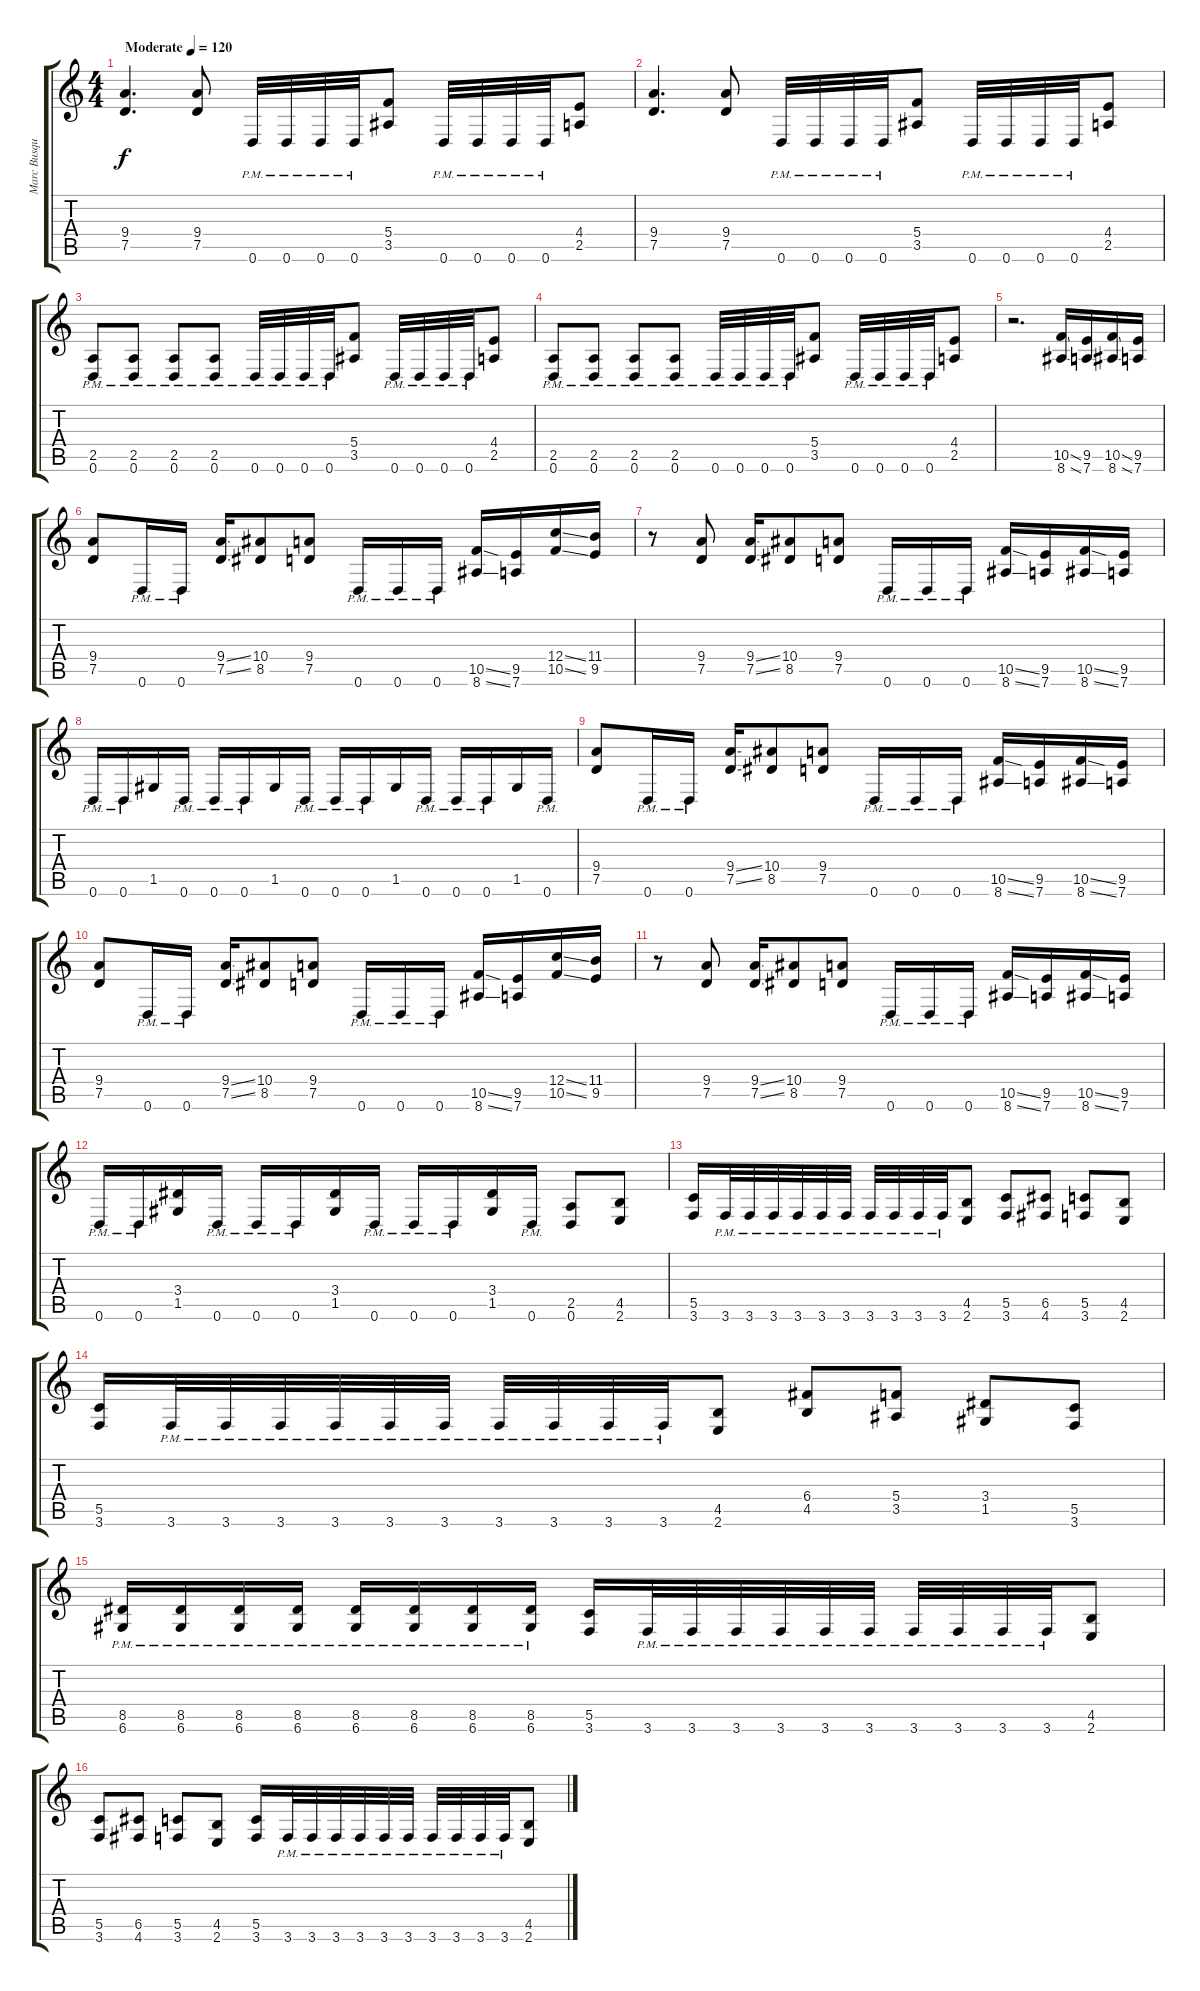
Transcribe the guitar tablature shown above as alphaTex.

\track ("Marc Busque" "Marc Busqu") {instrument distortionguitar}
\staff {score tabs}
\tuning (D4 A3 F3 C3 G2 D2) {hide}
\ts (4 4)
\tempo (120 "Moderate")
\clef g2
\ks c
(9.4 7.5).4{d dy f instrument distortionguitar} (9.4 7.5).8 0.6{pm}.32 0.6{pm}.32 0.6{pm}.32 0.6{pm}.32 (5.4 3.5).8 0.6{pm}.32 0.6{pm}.32 0.6{pm}.32 0.6{pm}.32 (4.4 2.5).8 |
(9.4 7.5).4{d} (9.4 7.5).8 0.6{pm}.32 0.6{pm}.32 0.6{pm}.32 0.6{pm}.32 (5.4 3.5).8 0.6{pm}.32 0.6{pm}.32 0.6{pm}.32 0.6{pm}.32 (4.4 2.5).8 |
(2.5{pm} 0.6{pm}).8 (2.5{pm} 0.6{pm}).8 (2.5{pm} 0.6{pm}).8 (2.5{pm} 0.6{pm}).8 0.6{pm}.32 0.6{pm}.32 0.6{pm}.32 0.6{pm}.32 (5.4 3.5).8 0.6{pm}.32 0.6{pm}.32 0.6{pm}.32 0.6{pm}.32 (4.4 2.5).8 |
(2.5{pm} 0.6{pm}).8 (2.5{pm} 0.6{pm}).8 (2.5{pm} 0.6{pm}).8 (2.5{pm} 0.6{pm}).8 0.6{pm}.32 0.6{pm}.32 0.6{pm}.32 0.6{pm}.32 (5.4 3.5).8 0.6{pm}.32 0.6{pm}.32 0.6{pm}.32 0.6{pm}.32 (4.4 2.5).8 |
r.2{d} (10.5{ss} 8.6{ss}).16 (9.5 7.6).16 (10.5{ss} 8.6{ss}).16 (9.5 7.6).16 |
(9.4 7.5).8 0.6{pm}.16 0.6{pm}.16 (9.4{ss} 7.5{ss}).16 (10.4 8.5).8 (9.4 7.5).8 0.6{pm}.16 0.6{pm}.16 0.6{pm}.16 (10.5{ss} 8.6{ss}).16 (9.5 7.6).16 (12.4{ss} 10.5{ss}).16 (11.4 9.5).16 |
r.8 (9.4 7.5).8 (9.4{ss} 7.5{ss}).16 (10.4 8.5).8 (9.4 7.5).8 0.6{pm}.16 0.6{pm}.16 0.6{pm}.16 (10.5{ss} 8.6{ss}).16 (9.5 7.6).16 (10.5{ss} 8.6{ss}).16 (9.5 7.6).16 |
0.6{pm}.16 0.6{pm}.16 1.5.16 0.6{pm}.16 0.6{pm}.16 0.6{pm}.16 1.5.16 0.6{pm}.16 0.6{pm}.16 0.6{pm}.16 1.5.16 0.6{pm}.16 0.6{pm}.16 0.6{pm}.16 1.5.16 0.6{pm}.16 |
(9.4 7.5).8 0.6{pm}.16 0.6{pm}.16 (9.4{ss} 7.5{ss}).16 (10.4 8.5).8 (9.4 7.5).8 0.6{pm}.16 0.6{pm}.16 0.6{pm}.16 (10.5{ss} 8.6{ss}).16 (9.5 7.6).16 (10.5{ss} 8.6{ss}).16 (9.5 7.6).16 |
(9.4 7.5).8 0.6{pm}.16 0.6{pm}.16 (9.4{ss} 7.5{ss}).16 (10.4 8.5).8 (9.4 7.5).8 0.6{pm}.16 0.6{pm}.16 0.6{pm}.16 (10.5{ss} 8.6{ss}).16 (9.5 7.6).16 (12.4{ss} 10.5{ss}).16 (11.4 9.5).16 |
r.8 (9.4 7.5).8 (9.4{ss} 7.5{ss}).16 (10.4 8.5).8 (9.4 7.5).8 0.6{pm}.16 0.6{pm}.16 0.6{pm}.16 (10.5{ss} 8.6{ss}).16 (9.5 7.6).16 (10.5{ss} 8.6{ss}).16 (9.5 7.6).16 |
0.6{pm}.16 0.6{pm}.16 (3.4 1.5).16 0.6{pm}.16 0.6{pm}.16 0.6{pm}.16 (3.4 1.5).16 0.6{pm}.16 0.6{pm}.16 0.6{pm}.16 (3.4 1.5).16 0.6{pm}.16 (2.5 0.6).8 (4.5 2.6).8 |
(5.5 3.6).16 3.6{pm}.32 3.6{pm}.32 3.6{pm}.32 3.6{pm}.32 3.6{pm}.32 3.6{pm}.32 3.6{pm}.32 3.6{pm}.32 3.6{pm}.32 3.6{pm}.32 (4.5 2.6).8 (5.5 3.6).8 (6.5 4.6).8 (5.5 3.6).8 (4.5 2.6).8 |
(5.5 3.6).16 3.6{pm}.32 3.6{pm}.32 3.6{pm}.32 3.6{pm}.32 3.6{pm}.32 3.6{pm}.32 3.6{pm}.32 3.6{pm}.32 3.6{pm}.32 3.6{pm}.32 (4.5 2.6).8 (6.4 4.5).8 (5.4 3.5).8 (3.4 1.5).8 (5.5 3.6).8 |
(8.5{pm} 6.6{pm}).16 (8.5{pm} 6.6{pm}).16 (8.5{pm} 6.6{pm}).16 (8.5{pm} 6.6{pm}).16 (8.5{pm} 6.6{pm}).16 (8.5{pm} 6.6{pm}).16 (8.5{pm} 6.6{pm}).16 (8.5{pm} 6.6{pm}).16 (5.5 3.6).16 3.6{pm}.32 3.6{pm}.32 3.6{pm}.32 3.6{pm}.32 3.6{pm}.32 3.6{pm}.32 3.6{pm}.32 3.6{pm}.32 3.6{pm}.32 3.6{pm}.32 (4.5 2.6).8 |
(5.5 3.6).8 (6.5 4.6).8 (5.5 3.6).8 (4.5 2.6).8 (5.5 3.6).16 3.6{pm}.32 3.6{pm}.32 3.6{pm}.32 3.6{pm}.32 3.6{pm}.32 3.6{pm}.32 3.6{pm}.32 3.6{pm}.32 3.6{pm}.32 3.6{pm}.32 (4.5 2.6).8
